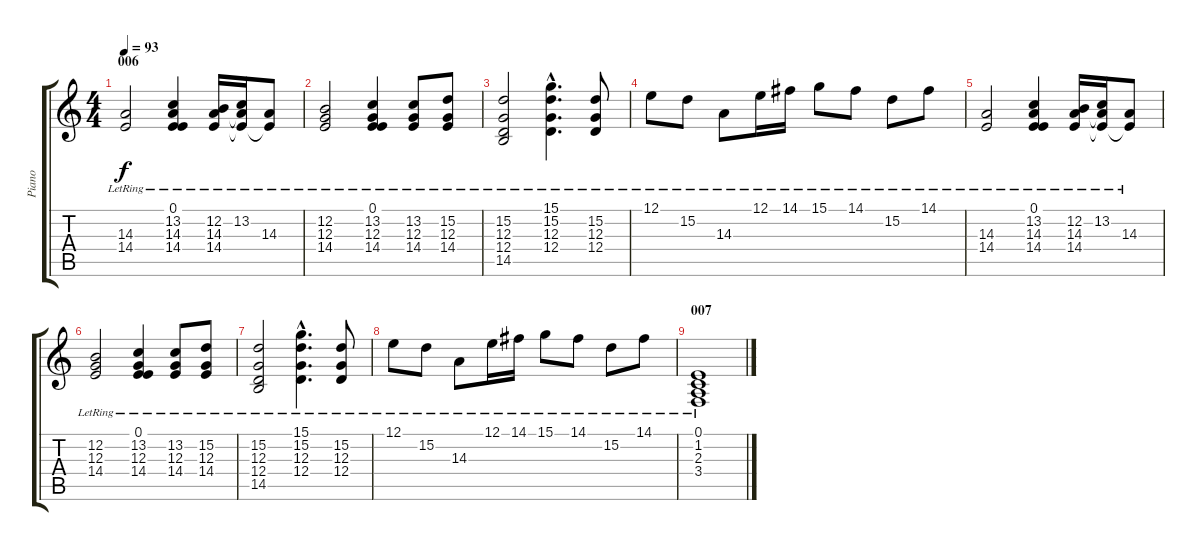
\track ("Piano" "Piano") {instrument acousticgrandpiano}
\staff {score tabs}
\tuning (E4 B3 G3 D3 A2 E2) {hide}
\ts (4 4)
\section ("" "006")
\tempo 93
\clef g2
\ks c
(14.3{lr} 14.4{lr}).2{dy f} (0.1{lr} 13.2{lr} 14.3{lr} 14.4{lr}).4 (12.2{lr} 14.3{lr} 14.4{lr}).16 (13.2{lr} 14.3{t} 14.4{t}).16 (14.3{lr} 14.4{t}).8 |
(12.2{lr} 12.3{lr} 14.4{lr}).2 (0.1{lr} 13.2{lr} 12.3{lr} 14.4{lr}).4 (13.2{lr} 12.3{lr} 14.4{lr}).8 (15.2{lr} 12.3{lr} 14.4{lr}).8 |
(15.2{lr} 12.3{lr} 12.4{lr} 14.5{lr}).2 (15.1{hac lr} 15.2{hac lr} 12.3{hac lr} 12.4{hac lr}).4{d} (15.2{lr} 12.3{lr} 12.4{lr}).8 |
12.1{lr}.8 15.2{lr}.8 14.3{lr}.8 12.1{lr}.16 14.1{lr}.16 15.1{lr}.8 14.1{lr}.8 15.2{lr}.8 14.1{lr}.8 |
(14.3{lr} 14.4{lr}).2 (0.1{lr} 13.2{lr} 14.3{lr} 14.4{lr}).4 (12.2{lr} 14.3{lr} 14.4{lr}).16 (13.2{lr} 14.3{t} 14.4{t}).16 (14.3{lr} 14.4{t}).8 |
(12.2{lr} 12.3{lr} 14.4{lr}).2 (0.1{lr} 13.2{lr} 12.3{lr} 14.4{lr}).4 (13.2{lr} 12.3{lr} 14.4{lr}).8 (15.2{lr} 12.3{lr} 14.4{lr}).8 |
(15.2{lr} 12.3{lr} 12.4{lr} 14.5{lr}).2 (15.1{hac lr} 15.2{hac lr} 12.3{hac lr} 12.4{hac lr}).4{d} (15.2{lr} 12.3{lr} 12.4{lr}).8 |
12.1{lr}.8 15.2{lr}.8 14.3{lr}.8 12.1{lr}.16 14.1{lr}.16 15.1{lr}.8 14.1{lr}.8 15.2{lr}.8 14.1{lr}.8 |
\section ("" "007")
(0.1{lr} 1.2{lr} 2.3{lr} 3.4{lr}).1
